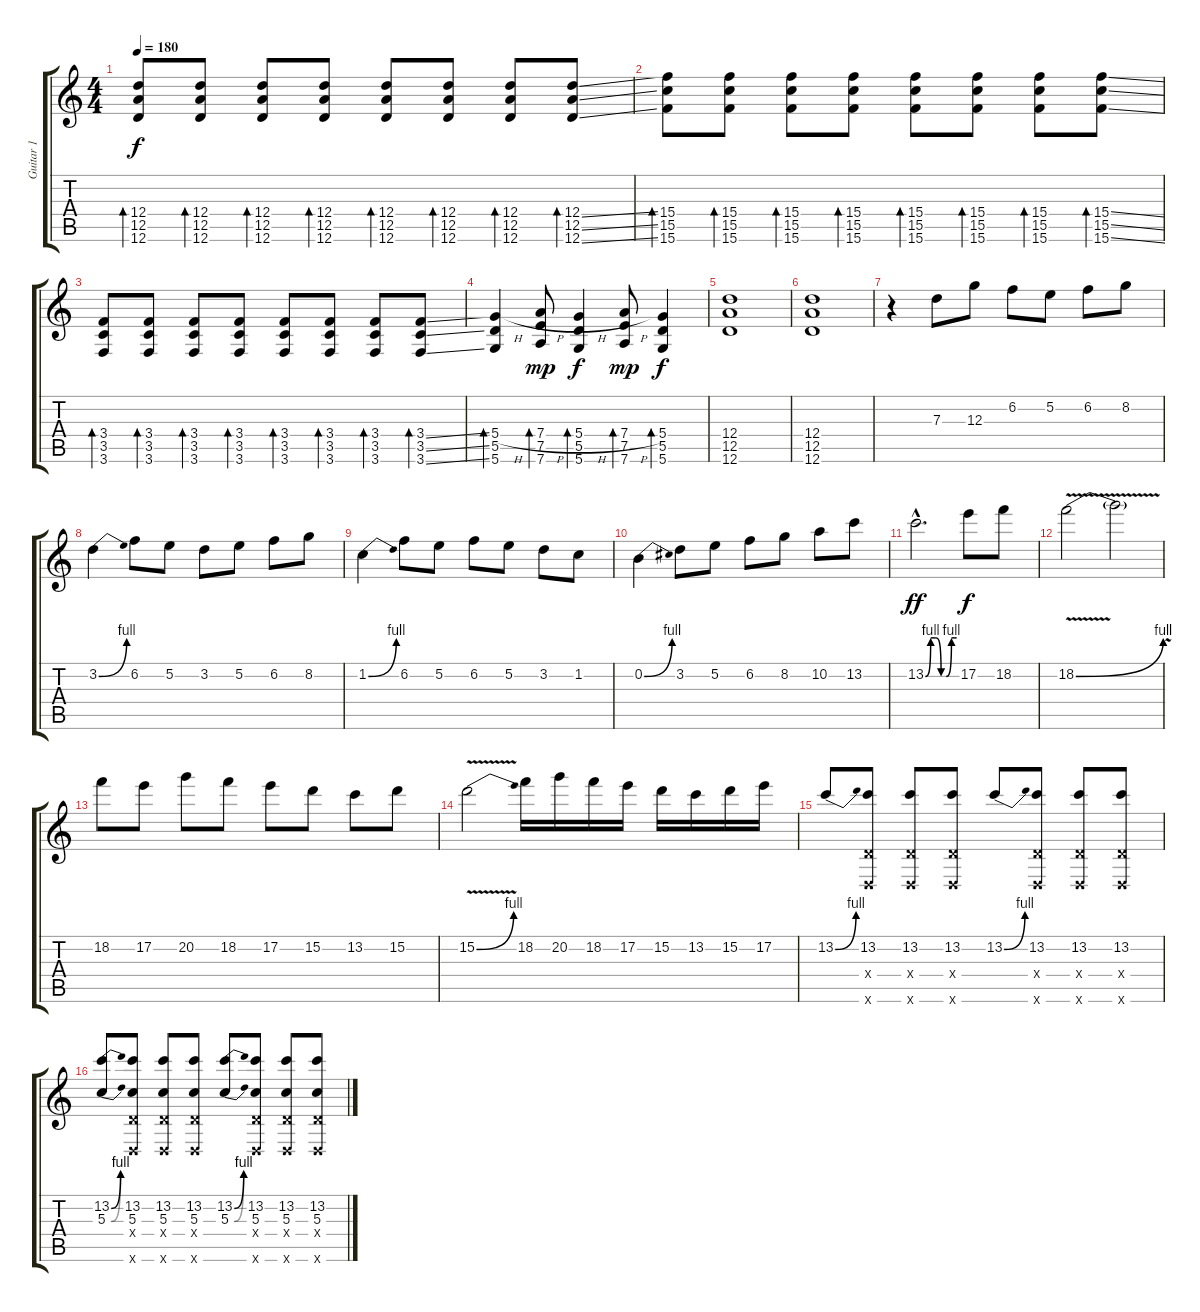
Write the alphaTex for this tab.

\track ("Guitar 1" "Guitar 1") {instrument electricguitarjazz}
\staff {score tabs}
\tuning (E4 B3 G3 D3 A2 D2) {hide}
\ts (4 4)
\tempo 180
\clef g2
\ks c
(12.4 12.5 12.6).8{bd 60 dy f instrument overdrivenguitar} (12.4 12.5 12.6).8{bd 60} (12.4 12.5 12.6).8{bd 60} (12.4 12.5 12.6).8{bd 60} (12.4 12.5 12.6).8{bd 60} (12.4 12.5 12.6).8{bd 60} (12.4 12.5 12.6).8{bd 60} (12.4{ss} 12.5{ss} 12.6{ss}).8{bd 60} |
(15.4 15.5 15.6).8{bd 30} (15.4 15.5 15.6).8{bd 30} (15.4 15.5 15.6).8{bd 30} (15.4 15.5 15.6).8{bd 30} (15.4 15.5 15.6).8{bd 30} (15.4 15.5 15.6).8{bd 30} (15.4 15.5 15.6).8{bd 30} (15.4{ss} 15.5{ss} 15.6{ss}).8{bd 30} |
(3.4 3.5 3.6).8{bd 30} (3.4 3.5 3.6).8{bd 30} (3.4 3.5 3.6).8{bd 30} (3.4 3.5 3.6).8{bd 30} (3.4 3.5 3.6).8{bd 30} (3.4 3.5 3.6).8{bd 30} (3.4 3.5 3.6).8{bd 30} (3.4{ss} 3.5{ss} 3.6{ss}).8{bd 30} |
(5.4{h} 5.5 5.6).4{bd 30} (7.4{h} 7.5 7.6).8{bd 30 dy mp} (5.4{h} 5.5 5.6).4{bd 30 dy f} (7.4{h} 7.5 7.6).8{bd 30 dy mp} (5.4 5.5 5.6).4{bd 30 dy f} |
(12.4 12.5 12.6).1 |
(12.4 12.5 12.6).1 |
r.4{volume 16} 7.3.8 12.3.8 6.2.8 5.2.8 6.2.8 8.2.8 |
3.2{be (bend 0 0 60 4)}.4 6.2.8 5.2.8 3.2.8 5.2.8 6.2.8 8.2.8 |
1.2{be (bend 0 0 60 4)}.4 6.2.8 5.2.8 6.2.8 5.2.8 3.2.8 1.2.8 |
0.2{be (bend 0 0 60 4)}.4 3.2.8 5.2.8 6.2.8 8.2.8 10.2.8 13.2.8 |
13.2{be (custom 0 0 10 4 20 4 30 0 40 0 50 4 60 4) hac}.2{d dy ff} 17.2.8{dy f} 18.2.8 |
18.2{be (bend 0 0 60 4) v}.2 18.2{v t}.2 |
18.2.8 17.2.8 20.2.8 18.2.8 17.2.8 15.2.8 13.2.8 15.2.8 |
15.2{be (bend 0 0 60 4) v}.2 18.2.16 20.2.16 18.2.16 17.2.16 15.2.16 13.2.16 15.2.16 17.2.16 |
13.2{be (bend 0 0 60 4)}.8 (13.2 0.4{x} 0.6{x}).8 (13.2 0.4{x} 0.6{x}).8 (13.2 0.4{x} 0.6{x}).8 13.2{be (bend 0 0 60 4)}.8 (13.2 0.4{x} 0.6{x}).8 (13.2 0.4{x} 0.6{x}).8 (13.2 0.4{x} 0.6{x}).8 |
(13.2{be (bend 0 0 60 4)} 5.3{be (bend 0 0 60 4)}).8 (13.2 5.3 0.4{x} 0.6{x}).8 (13.2 5.3 0.4{x} 0.6{x}).8 (13.2 5.3 0.4{x} 0.6{x}).8 (13.2{be (bend 0 0 60 4)} 5.3{be (bend 0 0 60 4)}).8 (13.2 5.3 0.4{x} 0.6{x}).8 (13.2 5.3 0.4{x} 0.6{x}).8 (13.2 5.3 0.4{x} 0.6{x}).8
